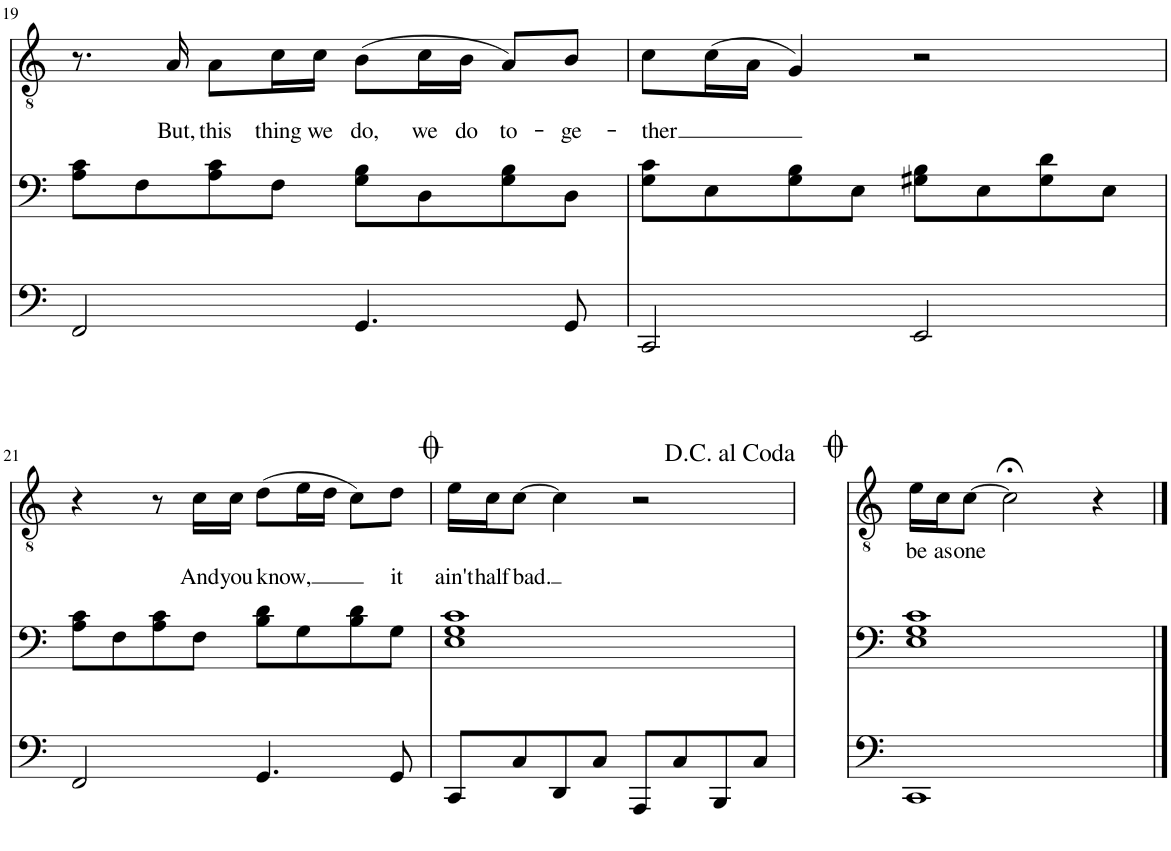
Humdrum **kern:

**kern	**kern	**kern	**text	**text
*part2	*part2	*part1	*part1	*part1
*staff3	*staff2	*staff1	*staff1	*staff1
*I"Piano	*	*I"Voice	*	*
*I'Pno	*	*	*	*
!!LO:PB:g=z
*clefF4	*clefF4	*clefGv2	*	*
*k[]	*k[]	*k[]	*	*
*M4/4	*M4/4	*M4/4	*	*
=19	=19	=19	=19	=19
2FF/	8A\ 8c\L	8.r	.	.
.	8F\	.	.	.
!	!	!	!	!LO:LY:b
.	.	16A/	.	But,
!	!	!	!	!LO:LY:b
.	8A\ 8c\	8A\L	.	this
!	!	!	!	!LO:LY:b
.	8F\J	16c\L	.	thing
!	!	!	!	!LO:LY:b
.	.	16c\JJ	.	we
!	!	!	!	!LO:LY:b
4.GG/	8G\ 8B\L	(8B\L	.	do,
!	!	!	!	!LO:LY:b
.	8D\	16c\L	.	we
!	!	!	!	!LO:LY:b
.	.	16B\JJ	.	do
!	!	!	!	!LO:LY:b
.	8G\ 8B\	8A/L)	.	to-
!	!	!	!	!LO:LY:b
8GG/	8D\J	8B/J	.	-ge-
=20	=20	=20	=20	=20
!	!	!	!	!LO:LY:b
2CC/	8G\ 8c\L	8c\L	.	-ther
.	8E\	(16c\L	.	.
.	.	16A\JJ	.	.
.	8G\ 8B\	4G/)	.	.
.	8E\J	.	.	.
2EE/	8G#X\ 8B\L	2r	.	.
.	8E\	.	.	.
.	8G#\ 8d\	.	.	.
.	8E\J	.	.	.
!!LO:LB:g=z
=21	=21	=21	=21	=21
2FF/	8A\ 8c\L	4r	.	.
.	8F\	.	.	.
.	8A\ 8c\	8r	.	.
!	!	!	!	!LO:LY:b
.	8F\J	16c\LL	.	And
!	!	!	!	!LO:LY:b
.	.	16c\JJ	.	you
!	!	!	!	!LO:LY:b
4.GG/	8B\ 8d\L	(8d\L	.	know,
.	8G\	16e\L	.	.
.	.	16d\JJ	.	.
.	8B\ 8d\	8c\L)	.	.
!	!	!	!	!LO:LY:b
8GG/	8G\J	8d\J	.	it
=22	=22	=22	=22	=22
!	!	!	!	!LO:LY:b
8CC/L	1E 1G 1c	16e\LL	.	ain't
!	!	!	!	!LO:LY:b
.	.	16c\J	.	half
!	!	!	!	!LO:LY:b
8C/	.	[8c\J	.	bad.
8DD/	.	4c\]	.	.
8C/J	.	.	.	.
8AAA/L	.	2r	.	.
8C/	.	.	.	.
8BBB/	.	.	.	.
8C/J	.	.	.	.
=23	=23	=23	=23	=23
!	!	!	!LO:LY:b	!
1CC	1E 1G 1c	16e\LL	be	.
!	!	!	!LO:LY:b	!
.	.	16c\J	as	.
!	!	!	!LO:LY:b	!
.	.	[8c\J	one	.
.	.	2c;<\]	.	.
.	.	4r	.	.
==	==	==	==	==
*-	*-	*-	*-	*-
